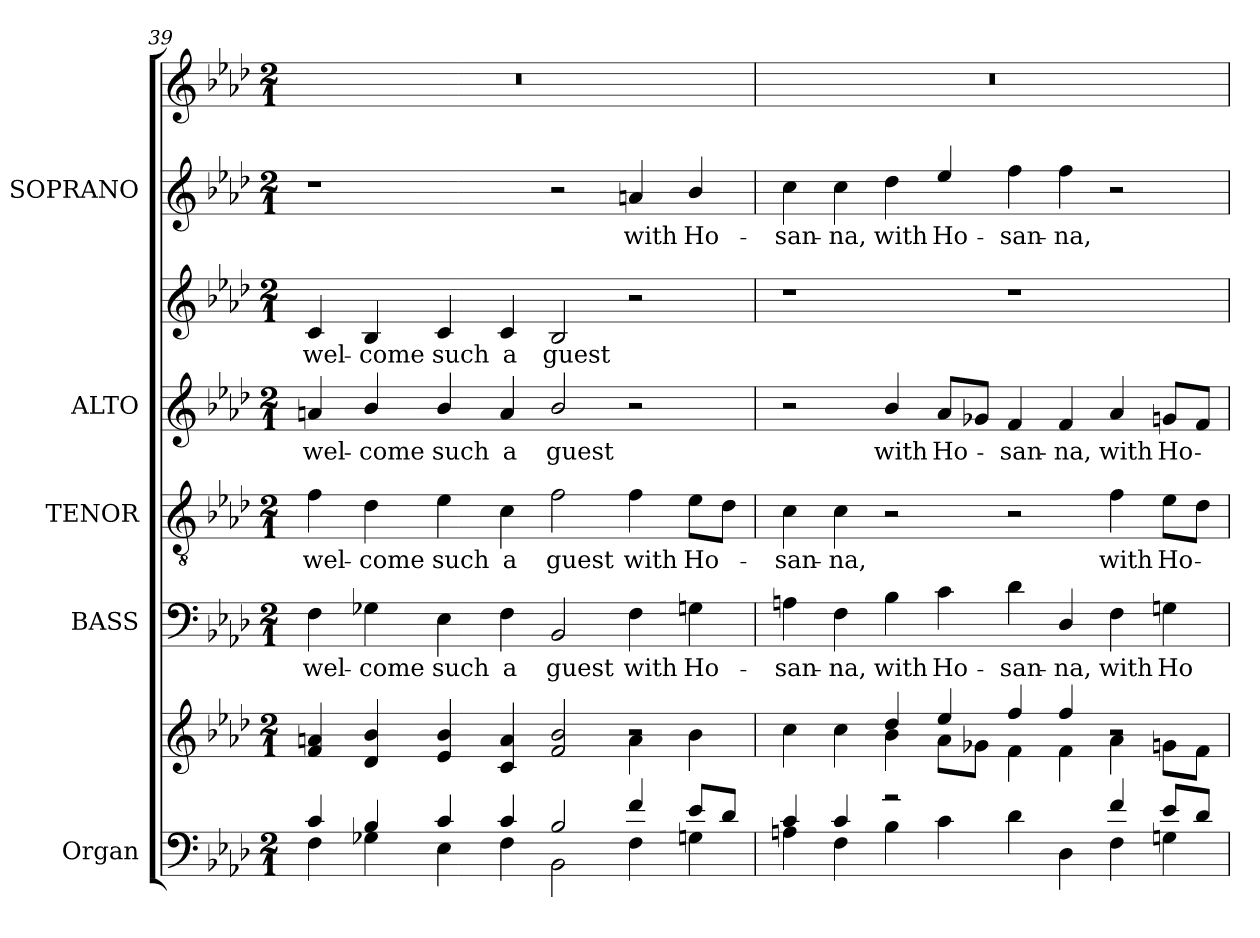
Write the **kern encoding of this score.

**kern	**kern	**kern	**text	**kern	**text	**kern	**text	**kern	**text	**kern	**text	**kern
*part5	*part5	*part4	*part4	*part3	*part3	*part2	*part2	*part2	*part2	*part1	*part1	*part1
*staff8	*staff7	*staff6	*staff6	*staff5	*staff5	*staff4	*staff4	*staff3	*staff3	*staff2	*staff2	*staff1
*I"Organ	*	*I"BASS	*	*I"TENOR	*	*I"ALTO	*	*	*	*I"SOPRANO	*	*
*I'Org.	*	*I'B.	*	*I'T.	*	*I'A.	*	*	*	*I'S.	*	*
*clefF4	*clefG2	*clefF4	*	*clefGv2	*	*clefG2	*	*clefG2	*	*clefG2	*	*clefG2
*	*	*	*	*ITrd7c12	*	*	*	*	*	*	*	*
*k[b-e-a-d-]	*k[b-e-a-d-]	*k[b-e-a-d-]	*	*k[b-e-a-d-]	*	*k[b-e-a-d-]	*	*k[b-e-a-d-]	*	*k[b-e-a-d-]	*	*k[b-e-a-d-]
*A-:	*A-:	*A-:	*	*A-:	*	*A-:	*	*A-:	*	*A-:	*	*A-:
*M2/1	*M2/1	*M2/1	*	*M2/1	*	*M2/1	*	*M2/1	*	*M2/1	*	*M2/1
=39	=39	=39	=39	=39	=39	=39	=39	=39	=39	=39	=39	=39
*^	*^	*	*	*	*	*	*	*	*	*	*	*
*	*	*	*^	*	*	*	*	*	*	*	*	*	*	*
!	!	!	!	!	!	!LO:LY:b:color=#000000	!	!	!	!	!	!	!	!	!
!	!	!	!	!	!	!	!	!LO:LY:b:color=#000000	!	!	!	!	!	!	!
!	!	!	!	!	!	!	!	!	!	!LO:LY:b:color=#000000	!	!	!	!	!
!	!	!	!	!	!	!	!	!	!	!	!	!LO:LY:b:color=#000000	!	!	!LO:N:vis=1
4ci/	4Fi\	4fi/ 4ani	1.ryy	1.ryy	4Fi\	wel-	4Fi\	wel-	4ani/	wel-	4ci/	wel-	1r	.	0r
!	!	!	!	!	!	!LO:LY:b:color=#000000	!	!	!	!	!	!	!	!	!
!	!	!	!	!	!	!	!	!LO:LY:b:color=#000000	!	!	!	!	!	!	!
!	!	!	!	!	!	!	!	!	!	!LO:LY:b:color=#000000	!	!	!	!	!
!	!	!	!	!	!	!	!	!	!	!	!	!LO:LY:b:color=#000000	!	!	!
4B-i/	4G-Xi\	4d-i/ 4b-i	.	.	4G-Xi\	-come	4D-i\	-come	4b-i/	-come	4B-i/	-come	.	.	.
!	!	!	!	!	!	!LO:LY:b:color=#000000	!	!	!	!	!	!	!	!	!
!	!	!	!	!	!	!	!	!LO:LY:b:color=#000000	!	!	!	!	!	!	!
!	!	!	!	!	!	!	!	!	!	!LO:LY:b:color=#000000	!	!	!	!	!
!	!	!	!	!	!	!	!	!	!	!	!	!LO:LY:b:color=#000000	!	!	!
4ci/	4E-i\	4e-i/ 4b-i	.	.	4E-i\	such	4E-i\	such	4b-i/	such	4ci/	such	.	.	.
!	!	!	!	!	!	!LO:LY:b:color=#000000	!	!	!	!	!	!	!	!	!
!	!	!	!	!	!	!	!	!LO:LY:b:color=#000000	!	!	!	!	!	!	!
!	!	!	!	!	!	!	!	!	!	!LO:LY:b:color=#000000	!	!	!	!	!
!	!	!	!	!	!	!	!	!	!	!	!	!LO:LY:b:color=#000000	!	!	!
4ci/	4Fi\	4ci/ 4ai	.	.	4Fi\	a	4Ci\	a	4ai/	a	4ci/	a	.	.	.
!	!	!	!	!	!	!LO:LY:b:color=#000000	!	!	!	!	!	!	!	!	!
!	!	!	!	!	!	!	!	!LO:LY:b:color=#000000	!	!	!	!	!	!	!
!	!	!	!	!	!	!	!	!	!	!LO:LY:b:color=#000000	!	!	!	!	!
!	!	!	!	!	!	!	!	!	!	!	!	!LO:LY:b:color=#000000	!	!	!
2B-i/	2BB-i\	2fi/ 2b-i	.	.	2BB-i/	guest	2Fi\	guest	2b-i/	guest	2B-i/	guest	2r	.	.
!	!	!	!	!	!	!LO:LY:b:color=#000000	!	!	!	!	!	!	!	!	!
!	!	!	!	!	!	!	!	!LO:LY:b:color=#000000	!	!	!	!	!	!	!
!	!	!	!	!	!	!	!	!	!	!	!	!	!	!LO:LY:b:color=#000000	!
4fi/	4Fi\	4ai\	2r	2r	4Fi\	with	4Fi\	with	2r	.	2r	.	4ani/	with	.
!	!	!	!	!	!	!LO:LY:b:color=#000000	!	!	!	!	!	!	!	!	!
!	!	!	!	!	!	!	!	!LO:LY:b:color=#000000	!	!	!	!	!	!	!
!	!	!	!	!	!	!	!	!	!	!	!	!	!	!LO:LY:b:color=#000000	!
8e-i/L	4Gni\	4b-i\	.	.	4Gni\	Ho-	8E-i\L	Ho-	.	.	.	.	4b-i/	Ho-	.
8d-i/J	.	.	.	.	.	.	8D-i\J	.	.	.	.	.	.	.	.
=40	=40	=40	=40	=40	=40	=40	=40	=40	=40	=40	=40	=40	=40	=40	=40
!	!	!	!LO:N:vis=1	!	!	!	!	!	!	!	!	!	!	!	!
!	!	!	!	!	!	!LO:LY:b:color=#000000	!	!	!	!	!	!	!	!	!
!	!	!	!	!	!	!	!	!LO:LY:b:color=#000000	!	!	!	!	!	!	!
!	!	!	!	!	!	!	!	!	!	!	!	!	!	!LO:LY:b:color=#000000	!LO:N:vis=1
4ci/	4Ani\	4cci\	0ryy	2ryy	4Ani\	-san-	4Ci\	-san-	2r	.	1r	.	4cci\	-san-	0r
!	!	!	!	!	!	!LO:LY:b:color=#000000	!	!	!	!	!	!	!	!	!
!	!	!	!	!	!	!	!	!LO:LY:b:color=#000000	!	!	!	!	!	!	!
!	!	!	!	!	!	!	!	!	!	!	!	!	!	!LO:LY:b:color=#000000	!
4ci/	4Fi\	4cci\	.	.	4Fi\	-na,	4Ci\	-na,	.	.	.	.	4cci\	-na,	.
!	!	!	!	!	!	!LO:LY:b:color=#000000	!	!	!	!	!	!	!	!	!
!	!	!	!	!	!	!	!	!	!	!LO:LY:b:color=#000000	!	!	!	!	!
!	!	!	!	!	!	!	!	!	!	!	!	!	!	!LO:LY:b:color=#000000	!
2r	4B-i\	4dd-i/	.	4b-i\	4B-i\	with	2r	.	4b-i/	with	.	.	4dd-i\	with	.
!	!	!	!	!	!	!LO:LY:b:color=#000000	!	!	!	!	!	!	!	!	!
!	!	!	!	!	!	!	!	!	!	!LO:LY:b:color=#000000	!	!	!	!	!
!	!	!	!	!	!	!	!	!	!	!	!	!	!	!LO:LY:b:color=#000000	!
.	4ci\	4ee-i/	.	8a-i\L	4ci\	Ho-	.	.	8a-i/L	Ho-	.	.	4ee-i/	Ho-	.
.	.	.	.	8g-Xi\J	.	.	.	.	8g-Xi/J	.	.	.	.	.	.
!	!	!	!	!	!	!LO:LY:b:color=#000000	!	!	!	!	!	!	!	!	!
!	!	!	!	!	!	!	!	!	!	!LO:LY:b:color=#000000	!	!	!	!	!
!	!	!	!	!	!	!	!	!	!	!	!	!	!	!LO:LY:b:color=#000000	!
2ryy	4d-i\	4ffi/	.	4fi\	4d-i\	-san-	2r	.	4fi/	-san-	1r	.	4ffi\	-san-	.
!	!	!	!	!	!	!LO:LY:b:color=#000000	!	!	!	!	!	!	!	!	!
!	!	!	!	!	!	!	!	!	!	!LO:LY:b:color=#000000	!	!	!	!	!
!	!	!	!	!	!	!	!	!	!	!	!	!	!	!LO:LY:b:color=#000000	!
.	4D-i\	4ffi/	.	4fi\	4D-i/	-na,	.	.	4fi/	-na,	.	.	4ffi\	-na,	.
!	!	!	!	!	!	!LO:LY:b:color=#000000	!	!	!	!	!	!	!	!	!
!	!	!	!	!	!	!	!	!LO:LY:b:color=#000000	!	!	!	!	!	!	!
!	!	!	!	!	!	!	!	!	!	!LO:LY:b:color=#000000	!	!	!	!	!
4fi/	4Fi\	2r	.	4a-i\	4Fi\	with	4Fi\	with	4a-i/	with	.	.	2r	.	.
!	!	!	!	!	!	!LO:LY:b:color=#000000	!	!	!	!	!	!	!	!	!
!	!	!	!	!	!	!	!	!LO:LY:b:color=#000000	!	!	!	!	!	!	!
!	!	!	!	!	!	!	!	!	!	!LO:LY:b:color=#000000	!	!	!	!	!
8e-i/L	4Gni\	.	.	8gni\L	4Gni\	Ho-	8E-i\L	Ho-	8gni/L	Ho-	.	.	.	.	.
8d-i/J	.	.	.	8fi\J	.	.	8D-i\J	.	8fi/J	.	.	.	.	.	.
*v	*v	*	*	*	*	*	*	*	*	*	*	*	*	*	*
*	*v	*v	*v	*	*	*	*	*	*	*	*	*	*	*
=	=	=	=	=	=	=	=	=	=	=	=	=
*-	*-	*-	*-	*-	*-	*-	*-	*-	*-	*-	*-	*-
